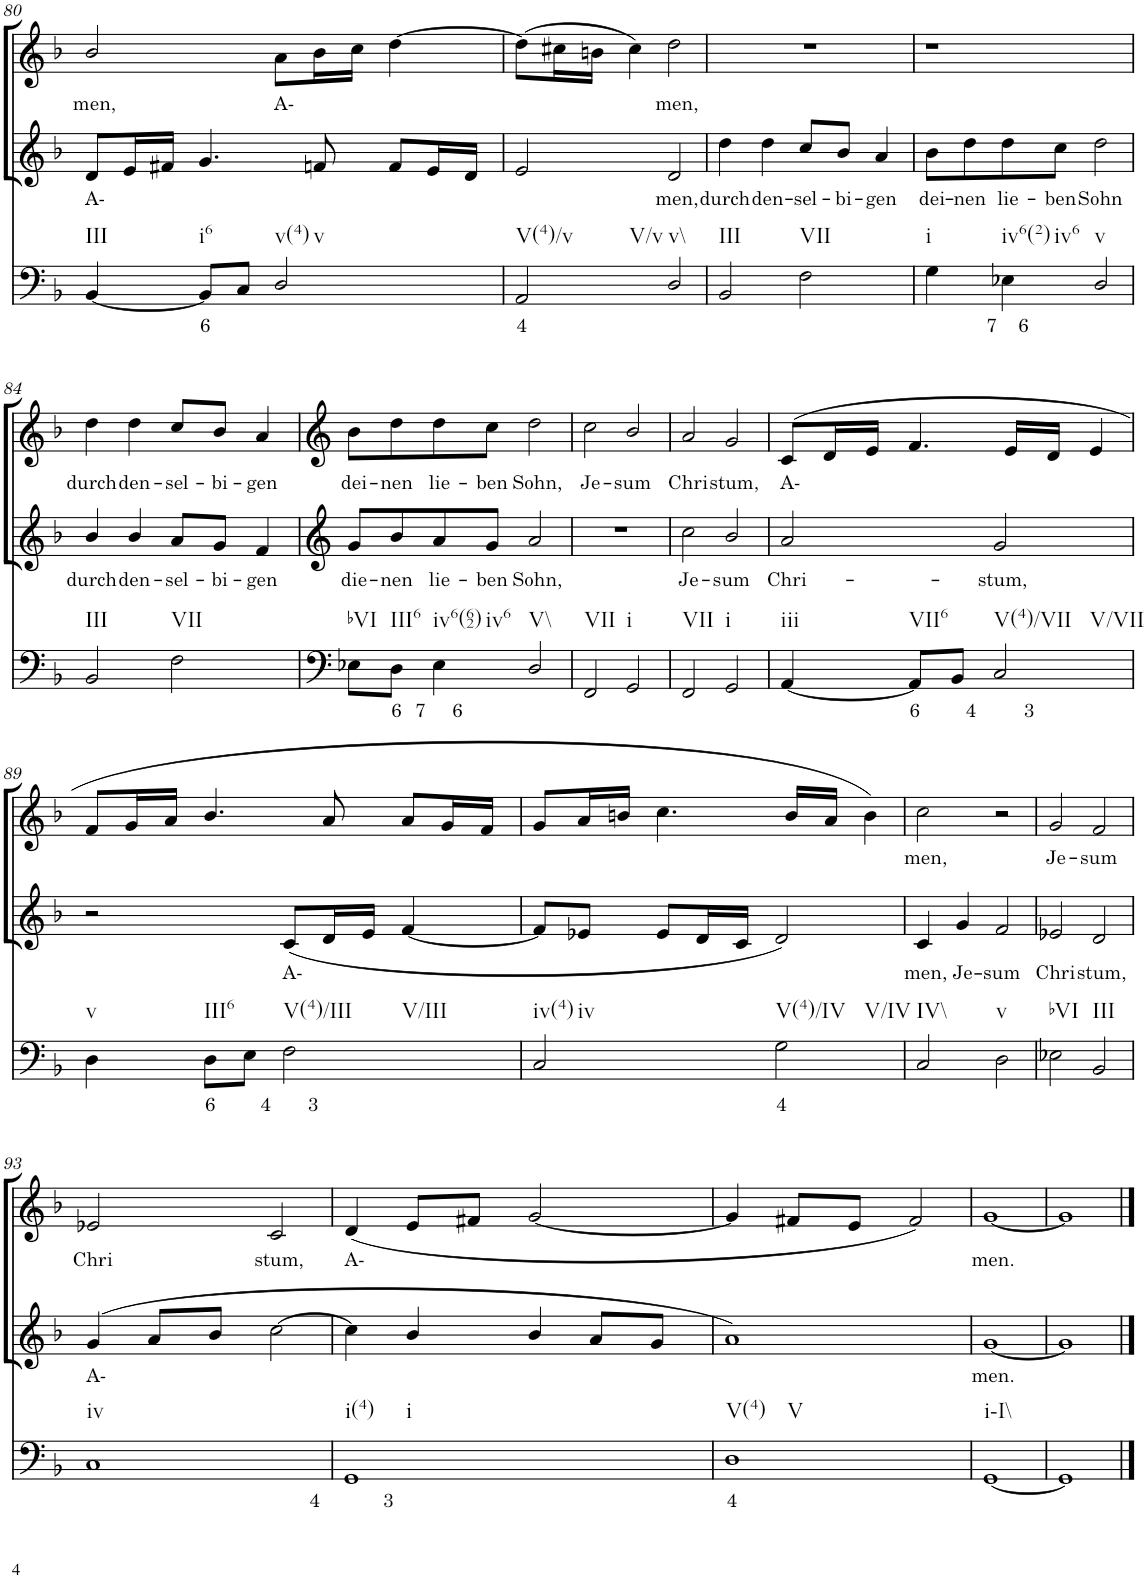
**kern	**text	**kern	**text	**kern	**text
*part3	*part3	*part2	*part2	*part1	*part1
*staff3	*staff3	*staff2	*staff2	*staff1	*staff1
*I"Continuo	*	*I"Soprano II	*	*I"Soprano I	*
!!LO:PB:g=z
*clefF4	*	*clefG2	*	*clefG2	*
*k[b-]	*	*k[b-]	*	*k[b-]	*
*M4/4	*	*M4/4	*	*M4/4	*
=80	=80	=80	=80	=80	=80
!LO:TX:b:t=III	!	!	!	!	!
!	!	!	!LO:LY:b	!	!LO:LY:b
[4BB-/	.	8d/L	A-	2b-/	men,
.	.	16e/L	.	.	.
.	.	16f#X/JJ	.	.	.
!LO:TX:b:t=i6	!	!	!	!	!
!	!LO:LY:b	!	!	!	!
8BB-/L]	6	4.g/	.	.	.
8C/J	.	.	.	.	.
!LO:TX:b:t=v(4)	!	!	!	!	!
!LO:TX:b:t=v	!	!	!	!	!
!	!	!	!	!	!LO:LY:b
2D/	.	.	.	8a\L	A-
.	.	8fn/	.	16b-\L	.
.	.	.	.	16cc\JJ	.
.	.	8f/L	.	[4dd\	.
.	.	16e/L	.	.	.
.	.	16d/JJ	.	.	.
=81	=81	=81	=81	=81	=81
!LO:TX:b:t=V(4)/v	!	!	!	!	!
!LO:TX:b:t=V/v	!	!	!	!	!
!	!LO:LY:b	!	!	!	!
2AA/	4	2e/	.	(8dd\L]	.
.	.	.	.	16cc#X\L	.
.	.	.	.	16bn\JJ	.
.	.	.	.	4cc#\)	.
!LO:TX:b:t=v\\	!	!	!	!	!
!	!	!	!LO:LY:b	!	!LO:LY:b
2D/	.	2d/	men,	2dd\	men,
=82	=82	=82	=82	=82	=82
!LO:TX:b:t=III	!	!	!	!	!
!	!	!	!LO:LY:b	!	!
2BB-/	.	4dd\	durch	1r	.
!	!	!	!LO:LY:b	!	!
.	.	4dd\	den-	.	.
!LO:TX:b:t=VII	!	!	!	!	!
!	!	!	!LO:LY:b	!	!
2F\	.	8cc/L	sel-	.	.
!	!	!	!LO:LY:b	!	!
.	.	8b-/J	bi-	.	.
!	!	!	!LO:LY:b	!	!
.	.	4a/	gen	.	.
=83	=83	=83	=83	=83	=83
!LO:TX:b:t=i	!	!	!	!	!
!	!	!	!LO:LY:b	!	!
4G\	.	8b-\L	dei-	1r	.
!	!	!	!LO:LY:b	!	!
.	.	8dd\	nen	.	.
!LO:TX:b:t=iv6(2)	!	!	!	!	!
!LO:TX:b:t=iv6	!	!	!	!	!
!	!LO:LY:b	!	!LO:LY:b	!	!
4E-X\	7 6	8dd\	lie-	.	.
!	!	!	!LO:LY:b	!	!
.	.	8cc\J	ben	.	.
!LO:TX:b:t=v	!	!	!	!	!
!	!	!	!LO:LY:b	!	!
2D/	.	2dd\	Sohn	.	.
!!LO:LB:g=z
=84	=84	=84	=84	=84	=84
!LO:TX:b:t=III	!	!	!	!	!
!	!	!	!LO:LY:b	!	!LO:LY:b
2BB-/	.	4b-/	durch	4dd\	durch
!	!	!	!LO:LY:b	!	!LO:LY:b
.	.	4b-/	den-	4dd\	den-
!LO:TX:b:t=VII	!	!	!	!	!
!	!	!	!LO:LY:b	!	!LO:LY:b
2F\	.	8a/L	sel-	8cc/L	sel-
!	!	!	!LO:LY:b	!	!LO:LY:b
.	.	8g/J	bi-	8b-/J	bi-
!	!	!	!LO:LY:b	!	!LO:LY:b
.	.	4f/	gen	4a/	gen
=85	=85	=85	=85	=85	=85
!LO:TX:b:t=bVI	!	!	!	!	!
!	!	!	!LO:LY:b	!	!LO:LY:b
8E-X\L	.	8g/L	die-	8b-\L	dei-
!LO:TX:b:t=III6	!	!	!	!	!
!	!LO:LY:b	!	!LO:LY:b	!	!LO:LY:b
8D\J	6	8b-/	nen	8dd\	nen
!LO:TX:b:t=iv6(62)	!	!	!	!	!
!LO:TX:b:t=iv6	!	!	!	!	!
!	!LO:LY:b	!	!LO:LY:b	!	!LO:LY:b
4E-\	7 6	8a/	lie-	8dd\	lie-
!	!	!	!LO:LY:b	!	!LO:LY:b
.	.	8g/J	ben	8cc\J	ben
!LO:TX:b:t=V\\	!	!	!	!	!
!	!	!	!LO:LY:b	!	!LO:LY:b
2D/	.	2a/	Sohn,	2dd\	Sohn,
=86	=86	=86	=86	=86	=86
!LO:TX:b:t=VII	!	!	!	!	!
!	!	!	!	!	!LO:LY:b
2FF/	.	1r	.	2cc\	Je-
!LO:TX:b:t=i	!	!	!	!	!
!	!	!	!	!	!LO:LY:b
2GG/	.	.	.	2b-/	sum
=87	=87	=87	=87	=87	=87
!LO:TX:b:t=VII	!	!	!	!	!
!	!	!	!LO:LY:b	!	!LO:LY:b
2FF/	.	2cc\	Je-	2a/	Chri-
!LO:TX:b:t=i	!	!	!	!	!
!	!	!	!LO:LY:b	!	!LO:LY:b
2GG/	.	2b-/	sum	2g/	stum,
=88	=88	=88	=88	=88	=88
!LO:TX:b:t=iii	!	!	!	!	!
!	!	!	!LO:LY:b	!	!LO:LY:b
[4AA/	.	2a/	Chri-	(8c/L	A-
.	.	.	.	16d/L	.
.	.	.	.	16e/JJ	.
!LO:TX:b:t=VII6	!	!	!	!	!
!	!LO:LY:b	!	!	!	!
8AA/L]	6	.	.	4.f/	.
8BB-/J	.	.	.	.	.
!LO:TX:b:t=V(4)/VII	!	!	!	!	!
!LO:TX:b:t=V/VII	!	!	!	!	!
!	!LO:LY:b	!	!LO:LY:b	!	!
2C/	4 3	2g/	stum,	.	.
.	.	.	.	16e/LL	.
.	.	.	.	16d/JJ	.
.	.	.	.	4e/	.
!!LO:LB:g=z
=89	=89	=89	=89	=89	=89
!LO:TX:b:t=v	!	!	!	!	!
4D\	.	2r	.	8f/L	.
.	.	.	.	16g/L	.
.	.	.	.	16a/JJ	.
!LO:TX:b:t=III6	!	!	!	!	!
!	!LO:LY:b	!	!	!	!
8D\L	6	.	.	4.b-/	.
8E\J	.	.	.	.	.
!LO:TX:b:t=V(4)/III	!	!	!	!	!
!LO:TX:b:t=V/III	!	!	!	!	!
!	!LO:LY:b	!	!LO:LY:b	!	!
2F\	4 3	(8c/L	A-	.	.
.	.	16d/L	.	8a/	.
.	.	16e/JJ	.	.	.
.	.	[4f/	.	8a/L	.
.	.	.	.	16g/L	.
.	.	.	.	16f/JJ	.
=90	=90	=90	=90	=90	=90
!LO:TX:b:t=iv(4)	!	!	!	!	!
!LO:TX:b:t=iv	!	!	!	!	!
2C/	.	8f/L]	.	8g/L	.
.	.	8e-X/J	.	16a/L	.
.	.	.	.	16bn/JJ	.
.	.	8e-/L	.	4.cc\	.
.	.	16d/L	.	.	.
.	.	16c/JJ	.	.	.
!LO:TX:b:t=V(4)/IV	!	!	!	!	!
!LO:TX:b:t=V/IV	!	!	!	!	!
!	!LO:LY:b	!	!	!	!
2G\	4	2d/)	.	.	.
.	.	.	.	16b/LL	.
.	.	.	.	16a/JJ	.
.	.	.	.	4b\)	.
=91	=91	=91	=91	=91	=91
!LO:TX:b:t=IV\\	!	!	!	!	!
!	!	!	!LO:LY:b	!	!LO:LY:b
2C/	.	4c/	men,	2cc\	men,
!	!	!	!LO:LY:b	!	!
.	.	4g/	Je-	.	.
!LO:TX:b:t=v	!	!	!	!	!
!	!	!	!LO:LY:b	!	!
2D\	.	2f/	sum	2r	.
=92	=92	=92	=92	=92	=92
!LO:TX:b:t=bVI	!	!	!	!	!
!	!	!	!LO:LY:b	!	!LO:LY:b
2E-X\	.	2e-X/	Chri-	2g/	Je-
!LO:TX:b:t=III	!	!	!	!	!
!	!	!	!LO:LY:b	!	!LO:LY:b
2BB-/	.	2d/	stum,	2f/	sum
!!LO:LB:g=z
=93	=93	=93	=93	=93	=93
!LO:TX:b:t=iv	!	!	!	!	!
!	!	!	!LO:LY:b	!	!LO:LY:b
1C	.	(4g/	A-	2e-X/	Chri
.	.	8a/L	.	.	.
.	.	8b-/J	.	.	.
!	!	!	!	!	!LO:LY:b
.	.	[2cc\	.	2c/	stum,
=94	=94	=94	=94	=94	=94
!LO:TX:b:t=i(4)	!	!	!	!	!
!LO:TX:b:t=i	!	!	!	!	!
!	!LO:LY:b	!	!	!	!LO:LY:b
1GG	4 3	4cc\]	.	(4d/	A-
.	.	4b-/	.	8e/L	.
.	.	.	.	8f#X/J	.
.	.	4b-/	.	[2g/	.
.	.	8a/L	.	.	.
.	.	8g/J	.	.	.
=95	=95	=95	=95	=95	=95
!LO:TX:b:t=V(4)	!	!	!	!	!
!LO:TX:b:t=V	!	!	!	!	!
!	!LO:LY:b	!	!	!	!
1D	4	1a)	.	4g/]	.
.	.	.	.	8f#X/L	.
.	.	.	.	8e/J	.
.	.	.	.	2f#/)	.
=96	=96	=96	=96	=96	=96
!LO:TX:b:t=i\\-I\\	!	!	!	!	!
!	!	!	!LO:LY:b	!	!LO:LY:b
[1GG	.	[1g	men.	[1g	men.
=97	=97	=97	=97	=97	=97
1GG]	.	1g]	.	1g]	.
==	==	==	==	==	==
*-	*-	*-	*-	*-	*-
